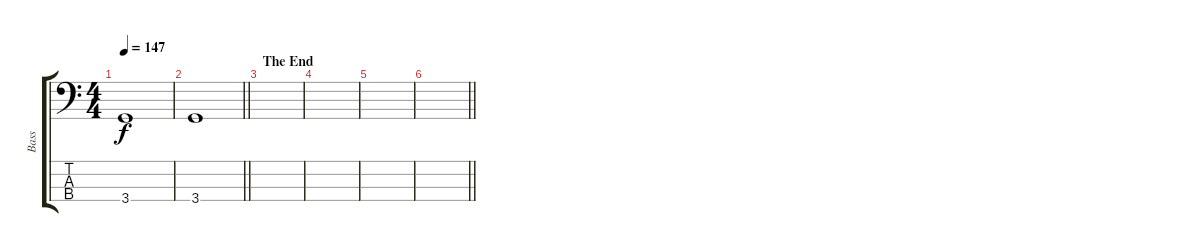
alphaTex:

\track ("Bass" "Bass") {instrument electricbassfinger}
\staff {score tabs}
\tuning (G2 D2 A1 E1) {hide}
\ts (4 4)
\tempo 147
\clef f4
\ks c
3.4.1{dy f} |
\barLineRight lightlight
3.4.1 |
\section ("" "The End")
|
|
|
\barLineRight lightlight
